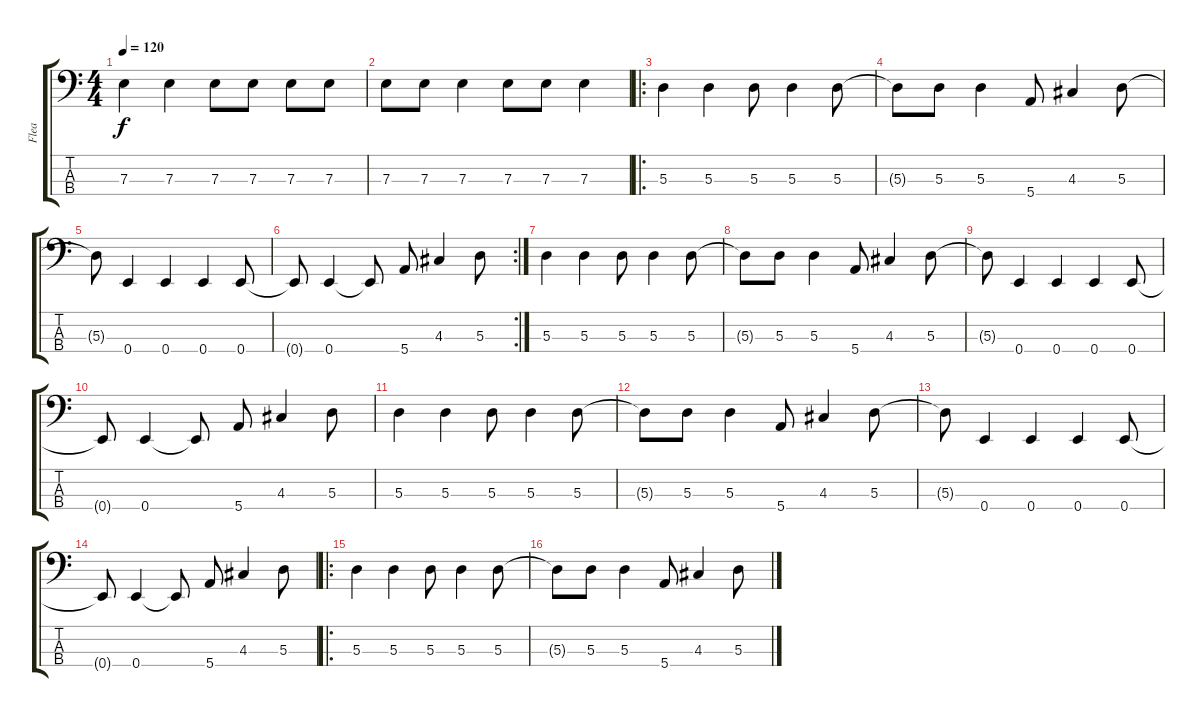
\track ("Flea" "Flea") {instrument fretlessbass}
\staff {score tabs}
\tuning (G2 D2 A1 E1) {hide}
\ts (4 4)
\tempo 120
\clef f4
\ks c
7.3.4{dy f} 7.3.4 7.3.8 7.3.8 7.3.8 7.3.8 |
7.3.8 7.3.8 7.3.4 7.3.8 7.3.8 7.3.4 |
\ro
5.3.4 5.3.4 5.3.8 5.3.4 5.3.8 |
5.3{t}.8 5.3.8 5.3.4 5.4.8 4.3.4 5.3.8 |
5.3{t}.8 0.4.4 0.4.4 0.4.4 0.4.8 |
\rc 2
0.4{t}.8 0.4.4 0.4{t}.8 5.4.8 4.3.4 5.3.8 |
5.3.4 5.3.4 5.3.8 5.3.4 5.3.8 |
5.3{t}.8 5.3.8 5.3.4 5.4.8 4.3.4 5.3.8 |
5.3{t}.8 0.4.4 0.4.4 0.4.4 0.4.8 |
0.4{t}.8 0.4.4 0.4{t}.8 5.4.8 4.3.4 5.3.8 |
5.3.4 5.3.4 5.3.8 5.3.4 5.3.8 |
5.3{t}.8 5.3.8 5.3.4 5.4.8 4.3.4 5.3.8 |
5.3{t}.8 0.4.4 0.4.4 0.4.4 0.4.8 |
0.4{t}.8 0.4.4 0.4{t}.8 5.4.8 4.3.4 5.3.8 |
\ro
5.3.4 5.3.4 5.3.8 5.3.4 5.3.8 |
5.3{t}.8 5.3.8 5.3.4 5.4.8 4.3.4 5.3.8
